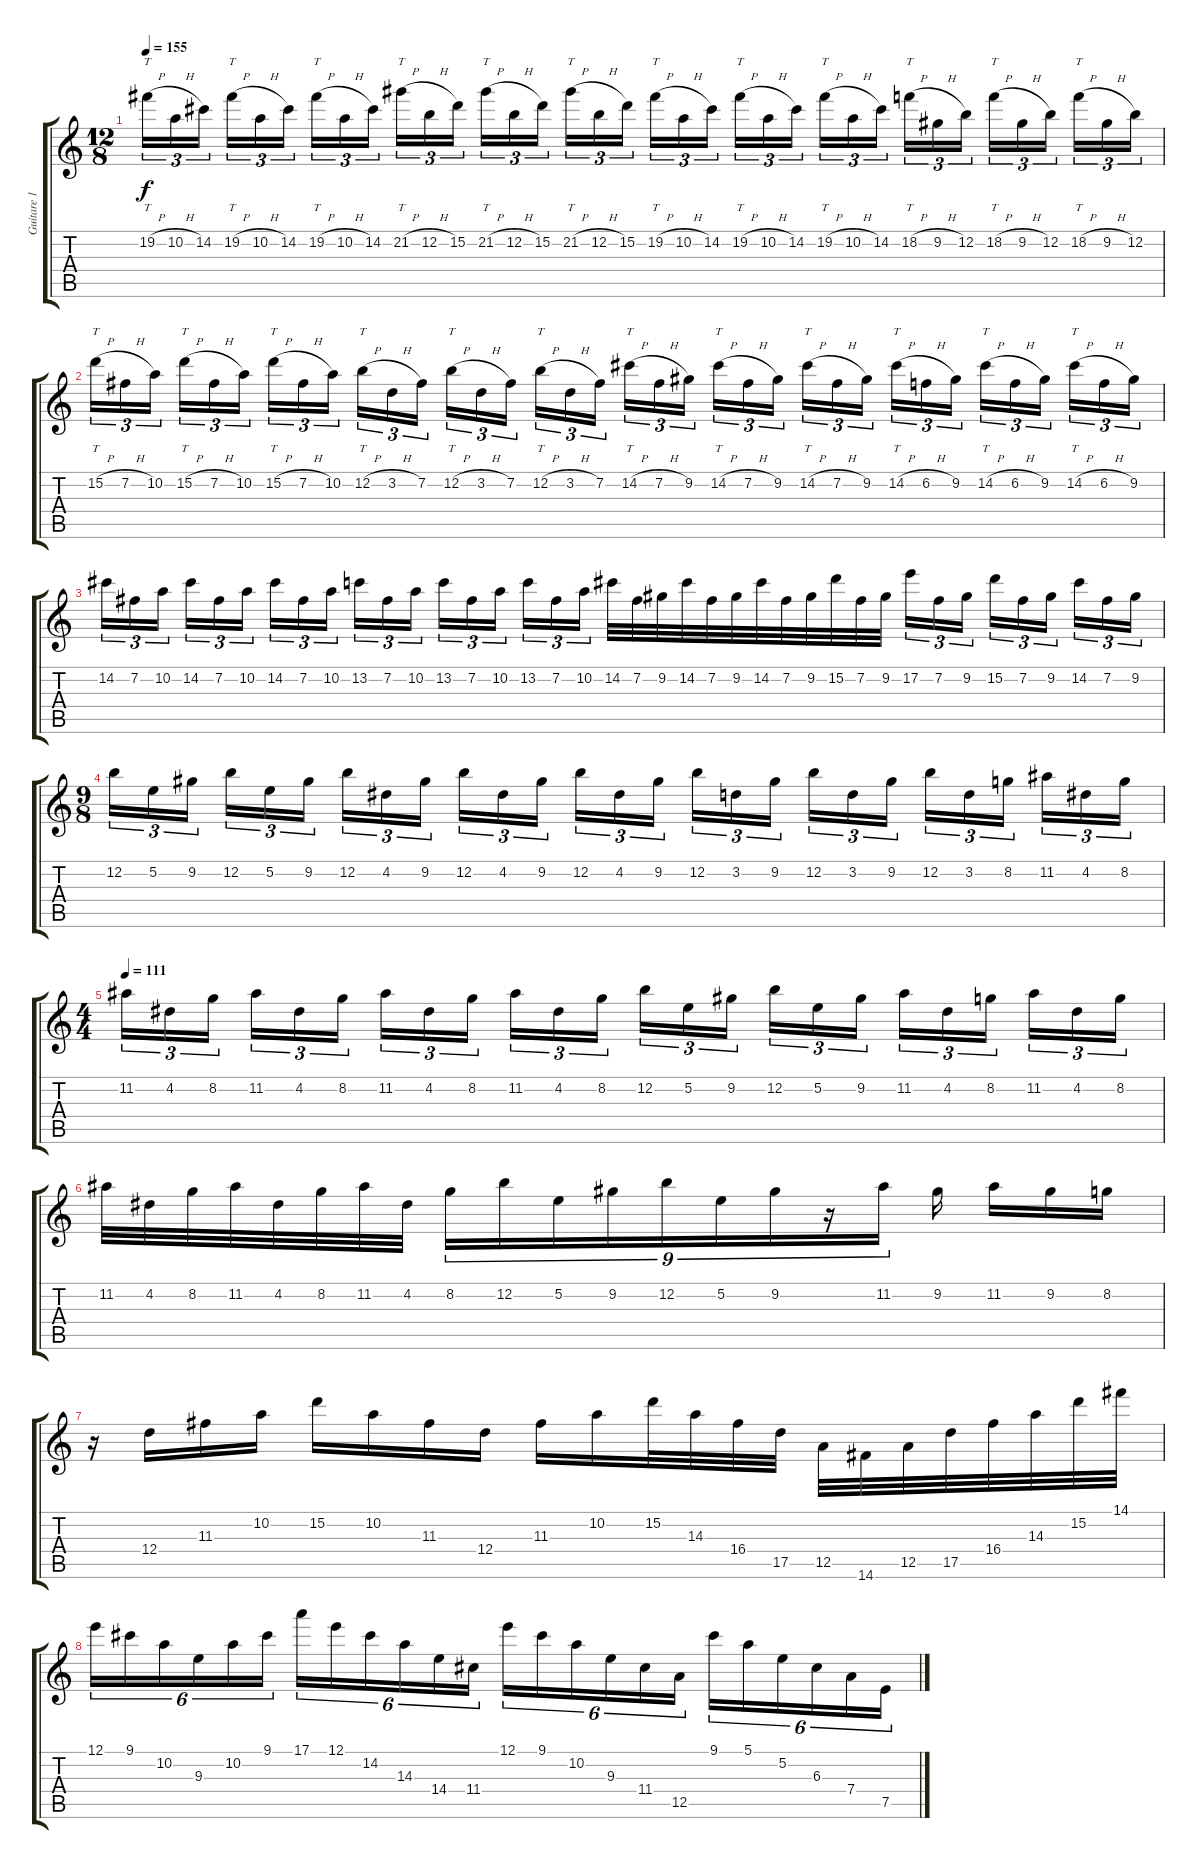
\track ("Guitare 1" "Guitare 1") {instrument overdrivenguitar}
\staff {score tabs}
\tuning (E4 B3 G3 D3 A2 E2) {hide}
\ts (12 8)
\tempo 155
\clef g2
\ks c
19.2{h}.16{tt tu (3 2) dy f} 10.2{h}.16{tu (3 2)} 14.2.16{tu (3 2)} 19.2{h}.16{tt tu (3 2)} 10.2{h}.16{tu (3 2)} 14.2.16{tu (3 2)} 19.2{h}.16{tt tu (3 2)} 10.2{h}.16{tu (3 2)} 14.2.16{tu (3 2)} 21.2{h}.16{tt tu (3 2)} 12.2{h}.16{tu (3 2)} 15.2.16{tu (3 2)} 21.2{h}.16{tt tu (3 2)} 12.2{h}.16{tu (3 2)} 15.2.16{tu (3 2)} 21.2{h}.16{tt tu (3 2)} 12.2{h}.16{tu (3 2)} 15.2.16{tu (3 2)} 19.2{h}.16{tt tu (3 2)} 10.2{h}.16{tu (3 2)} 14.2.16{tu (3 2)} 19.2{h}.16{tt tu (3 2)} 10.2{h}.16{tu (3 2)} 14.2.16{tu (3 2)} 19.2{h}.16{tt tu (3 2)} 10.2{h}.16{tu (3 2)} 14.2.16{tu (3 2)} 18.2{h}.16{tt tu (3 2)} 9.2{h}.16{tu (3 2)} 12.2.16{tu (3 2)} 18.2{h}.16{tt tu (3 2)} 9.2{h}.16{tu (3 2)} 12.2.16{tu (3 2)} 18.2{h}.16{tt tu (3 2)} 9.2{h}.16{tu (3 2)} 12.2.16{tu (3 2)} |
15.2{h}.16{tt tu (3 2)} 7.2{h}.16{tu (3 2)} 10.2.16{tu (3 2)} 15.2{h}.16{tt tu (3 2)} 7.2{h}.16{tu (3 2)} 10.2.16{tu (3 2)} 15.2{h}.16{tt tu (3 2)} 7.2{h}.16{tu (3 2)} 10.2.16{tu (3 2)} 12.2{h}.16{tt tu (3 2)} 3.2{h}.16{tu (3 2)} 7.2.16{tu (3 2)} 12.2{h}.16{tt tu (3 2)} 3.2{h}.16{tu (3 2)} 7.2.16{tu (3 2)} 12.2{h}.16{tt tu (3 2)} 3.2{h}.16{tu (3 2)} 7.2.16{tu (3 2)} 14.2{h}.16{tt tu (3 2)} 7.2{h}.16{tu (3 2)} 9.2.16{tu (3 2)} 14.2{h}.16{tt tu (3 2)} 7.2{h}.16{tu (3 2)} 9.2.16{tu (3 2)} 14.2{h}.16{tt tu (3 2)} 7.2{h}.16{tu (3 2)} 9.2.16{tu (3 2)} 14.2{h}.16{tt tu (3 2)} 6.2{h}.16{tu (3 2)} 9.2.16{tu (3 2)} 14.2{h}.16{tt tu (3 2)} 6.2{h}.16{tu (3 2)} 9.2.16{tu (3 2)} 14.2{h}.16{tt tu (3 2)} 6.2{h}.16{tu (3 2)} 9.2.16{tu (3 2)} |
14.2.16{tu (3 2)} 7.2.16{tu (3 2)} 10.2.16{tu (3 2)} 14.2.16{tu (3 2)} 7.2.16{tu (3 2)} 10.2.16{tu (3 2)} 14.2.16{tu (3 2)} 7.2.16{tu (3 2)} 10.2.16{tu (3 2)} 13.2.16{tu (3 2)} 7.2.16{tu (3 2)} 10.2.16{tu (3 2)} 13.2.16{tu (3 2)} 7.2.16{tu (3 2)} 10.2.16{tu (3 2)} 13.2.16{tu (3 2)} 7.2.16{tu (3 2)} 10.2.16{tu (3 2)} 14.2.32 7.2.32 9.2.32 14.2.32 7.2.32 9.2.32 14.2.32 7.2.32 9.2.32 15.2.32 7.2.32 9.2.32 17.2.16{tu (3 2)} 7.2.16{tu (3 2)} 9.2.16{tu (3 2)} 15.2.16{tu (3 2)} 7.2.16{tu (3 2)} 9.2.16{tu (3 2)} 14.2.16{tu (3 2)} 7.2.16{tu (3 2)} 9.2.16{tu (3 2)} |
\ts (9 8)
12.2.16{tu (3 2)} 5.2.16{tu (3 2)} 9.2.16{tu (3 2)} 12.2.16{tu (3 2)} 5.2.16{tu (3 2)} 9.2.16{tu (3 2)} 12.2.16{tu (3 2)} 4.2.16{tu (3 2)} 9.2.16{tu (3 2)} 12.2.16{tu (3 2)} 4.2.16{tu (3 2)} 9.2.16{tu (3 2)} 12.2.16{tu (3 2)} 4.2.16{tu (3 2)} 9.2.16{tu (3 2)} 12.2.16{tu (3 2)} 3.2.16{tu (3 2)} 9.2.16{tu (3 2)} 12.2.16{tu (3 2)} 3.2.16{tu (3 2)} 9.2.16{tu (3 2)} 12.2.16{tu (3 2)} 3.2.16{tu (3 2)} 8.2.16{tu (3 2)} 11.2.16{tu (3 2)} 4.2.16{tu (3 2)} 8.2.16{tu (3 2)} |
\ts (4 4)
\tempo 111
11.2.16{tu (3 2)} 4.2.16{tu (3 2)} 8.2.16{tu (3 2)} 11.2.16{tu (3 2)} 4.2.16{tu (3 2)} 8.2.16{tu (3 2)} 11.2.16{tu (3 2)} 4.2.16{tu (3 2)} 8.2.16{tu (3 2)} 11.2.16{tu (3 2)} 4.2.16{tu (3 2)} 8.2.16{tu (3 2)} 12.2.16{tu (3 2)} 5.2.16{tu (3 2)} 9.2.16{tu (3 2)} 12.2.16{tu (3 2)} 5.2.16{tu (3 2)} 9.2.16{tu (3 2)} 11.2.16{tu (3 2)} 4.2.16{tu (3 2)} 8.2.16{tu (3 2)} 11.2.16{tu (3 2)} 4.2.16{tu (3 2)} 8.2.16{tu (3 2)} |
11.2.32 4.2.32 8.2.32 11.2.32 4.2.32 8.2.32 11.2.32 4.2.32 8.2.16{tu (9 8)} 12.2.16{tu (9 8)} 5.2.16{tu (9 8)} 9.2.16{tu (9 8)} 12.2.16{tu (9 8)} 5.2.16{tu (9 8)} 9.2.16{tu (9 8)} r.16{tu (9 8)} 11.2.16{tu (9 8)} 9.2.16 11.2.16 9.2.16 8.2.16 |
r.16 12.4.16 11.3.16 10.2.16 15.2.16 10.2.16 11.3.16 12.4.16 11.3.16 10.2.16 15.2.32 14.3.32 16.4.32 17.5.32 12.5.32 14.6.32 12.5.32 17.5.32 16.4.32 14.3.32 15.2.32 14.1.32 |
12.1.16{tu (6 4)} 9.1.16{tu (6 4)} 10.2.16{tu (6 4)} 9.3.16{tu (6 4)} 10.2.16{tu (6 4)} 9.1.16{tu (6 4)} 17.1.16{tu (6 4)} 12.1.16{tu (6 4)} 14.2.16{tu (6 4)} 14.3.16{tu (6 4)} 14.4.16{tu (6 4)} 11.4.16{tu (6 4)} 12.1.16{tu (6 4)} 9.1.16{tu (6 4)} 10.2.16{tu (6 4)} 9.3.16{tu (6 4)} 11.4.16{tu (6 4)} 12.5.16{tu (6 4)} 9.1.16{tu (6 4)} 5.1.16{tu (6 4)} 5.2.16{tu (6 4)} 6.3.16{tu (6 4)} 7.4.16{tu (6 4)} 7.5.16{tu (6 4)}
